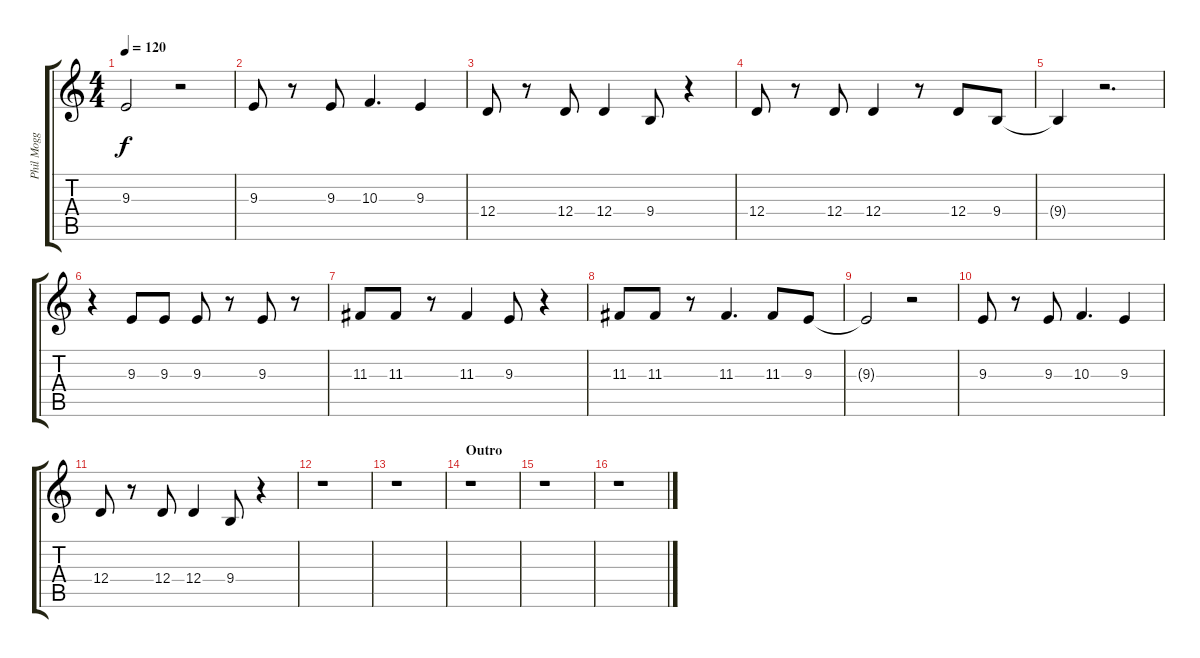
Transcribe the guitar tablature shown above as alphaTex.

\track ("Phil Mogg" "Phil Mogg") {instrument lead2sawtooth}
\staff {score tabs}
\tuning (E4 B3 G3 D3 A2 E2) {hide}
\ts (4 4)
\tempo 120
\clef g2
\ks c
9.3{t}.2{dy f} r.2 |
9.3.8 r.8 9.3.8 10.3.4{d} 9.3.4 |
12.4.8 r.8 12.4.8 12.4.4 9.4.8 r.4 |
12.4.8 r.8 12.4.8 12.4.4 r.8 12.4.8 9.4.8 |
9.4{t}.4 r.2{d} |
r.4 9.3.8 9.3.8 9.3.8 r.8 9.3.8 r.8 |
11.3.8 11.3.8 r.8 11.3.4 9.3.8 r.4 |
11.3.8 11.3.8 r.8 11.3.4{d} 11.3.8 9.3.8 |
9.3{t}.2 r.2 |
9.3.8 r.8 9.3.8 10.3.4{d} 9.3.4 |
12.4.8 r.8 12.4.8 12.4.4 9.4.8 r.4 |
r.1 |
r.1 |
\section ("" "Outro")
r.1 |
r.1 |
r.1
